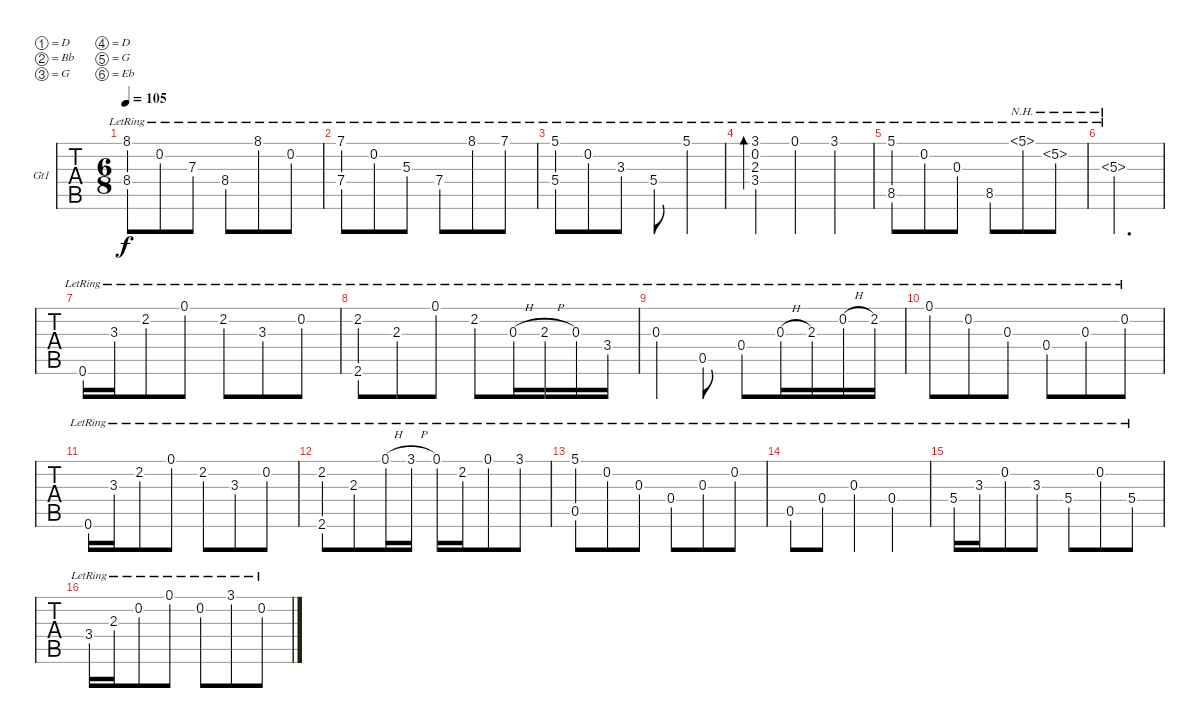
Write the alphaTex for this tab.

\bracketExtendMode groupsimilarinstruments
\firstSystemTrackNameOrientation horizontal
\otherSystemsTrackNameOrientation horizontal
\track ("Guitar I" "Gt1") {instrument acousticguitarnylon}
\staff {tabs}
\tuning (D4 Bb3 G3 D3 G2 Eb2)
\ts (6 8)
\tempo 105
\clef g2
\ks bb
(8.1{lr} 8.4{lr}).8{dy f} 0.2{lr}.8 7.3{lr}.8 8.4{lr}.8 8.1{lr}.8 0.2{lr}.8 |
(7.1{lr} 7.4{lr}).8 0.2{lr}.8 5.3{lr}.8 7.4{lr}.8 8.1{lr}.8 7.1{lr}.8 |
(5.1{lr} 5.4{lr}).8 0.2{lr}.8 3.3{lr}.8 5.4{lr}.8 5.1{lr}.4 |
(3.1{lr} 0.2{lr} 2.3{lr} 3.4{lr}).4{bd 120} 0.1{lr}.4 3.1{lr}.4 |
(5.1{lr} 8.5{lr}).8 0.2{lr}.8 0.3{lr}.8 8.5{lr}.8 5.1{nh lr}.8 5.2{nh lr}.8 |
5.3{nh lr}.2{d} |
0.6{lr}.16 3.3{lr}.16 2.2{lr}.8 0.1{lr}.8 2.2{lr}.8 3.3{lr}.8 0.2{lr}.8 |
(2.2{lr} 2.6{lr}).8 2.3{lr}.8 0.1{lr}.8 2.2{lr}.8 0.3{h lr}.16 2.3{h lr}.16 0.3{lr}.16 3.4{lr}.16 |
0.3{lr}.4 0.5{lr}.8 0.4{lr}.8 0.3{h lr}.16 2.3{lr}.16 0.2{h lr}.16 2.2{lr}.16 |
0.1{lr}.8 0.2{lr}.8 0.3{lr}.8 0.4{lr}.8 0.3{lr}.8 0.2{lr}.8 |
0.6{lr}.16 3.3{lr}.16 2.2{lr}.8 0.1{lr}.8 2.2{lr}.8 3.3{lr}.8 0.2{lr}.8 |
(2.2{lr} 2.6{lr}).8 2.3{lr}.8 0.1{h lr}.16 3.1{h lr}.16 0.1{lr}.16 2.2{lr}.16 0.1{lr}.8 3.1{lr}.8 |
(5.1{lr} 0.5{lr}).8 0.2{lr}.8 0.3{lr}.8 0.4{lr}.8 0.3{lr}.8 0.2{lr}.8 |
0.5{lr}.8 0.4{lr}.8 0.3{lr}.4 0.4{lr}.4 |
5.4{lr}.16 3.3{lr}.16 0.2{lr}.8 3.3{lr}.8 5.4{lr}.8 0.2{lr}.8 5.4{lr}.8 |
3.4{lr}.16 2.3{lr}.16 0.2{lr}.8 0.1{lr}.8 0.2{lr}.8 3.1{lr}.8 0.2{lr}.8
